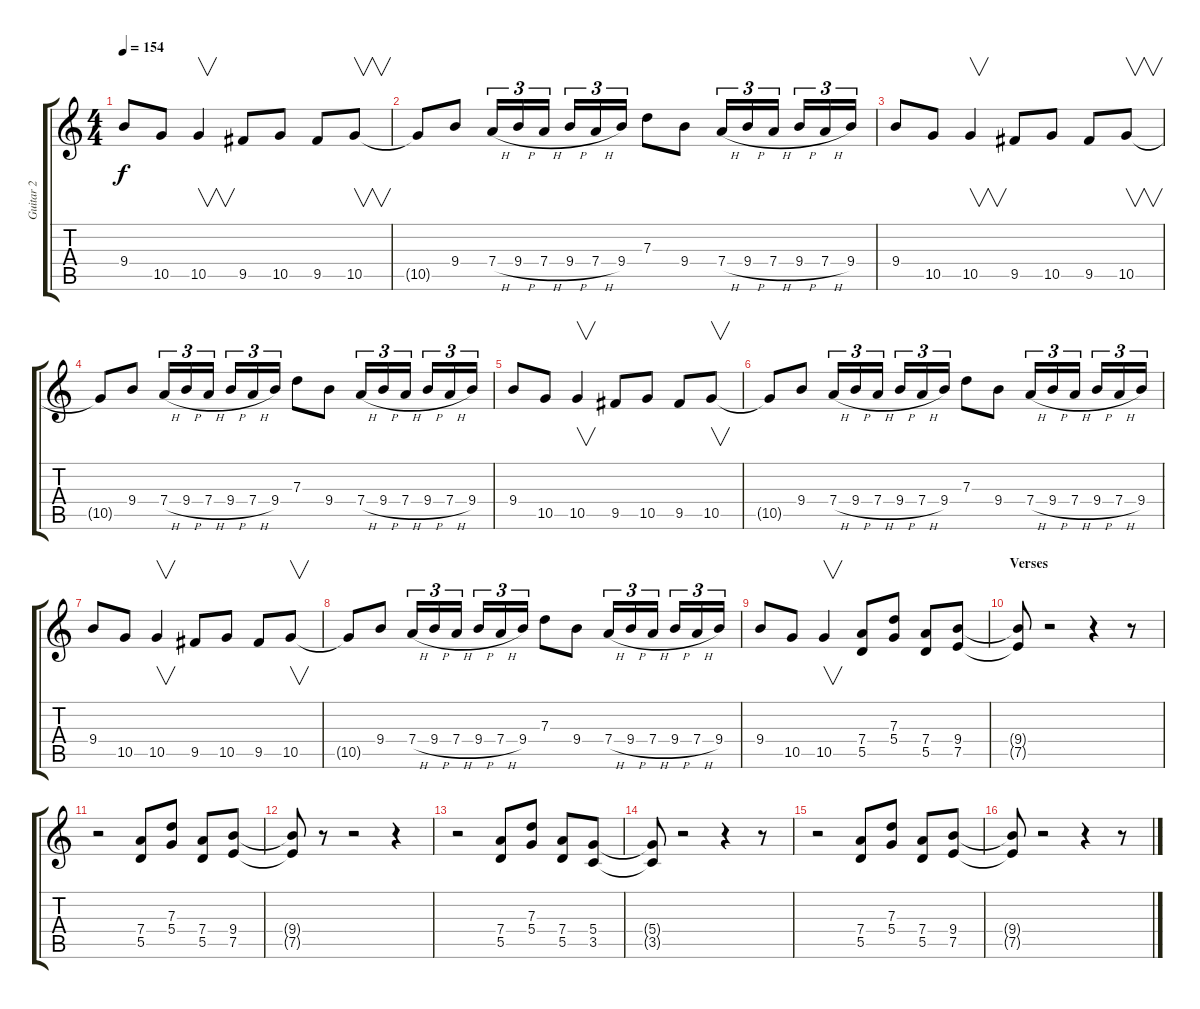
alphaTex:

\track ("Guitar 2" "Guitar 2") {instrument distortionguitar}
\staff {score tabs}
\tuning (E4 B3 G3 D3 A2 E2) {hide}
\ts (4 4)
\tempo 154
\clef g2
\ks c
9.4.8{dy f} 10.5.8 10.5.4{v} 9.5.8 10.5.8 9.5.8 10.5.8{v} |
10.5{t}.8 9.4.8 7.4{h}.16{tu (3 2)} 9.4{h}.16{tu (3 2)} 7.4{h}.16{tu (3 2)} 9.4{h}.16{tu (3 2)} 7.4{h}.16{tu (3 2)} 9.4.16{tu (3 2)} 7.3.8 9.4.8 7.4{h}.16{tu (3 2)} 9.4{h}.16{tu (3 2)} 7.4{h}.16{tu (3 2)} 9.4{h}.16{tu (3 2)} 7.4{h}.16{tu (3 2)} 9.4.16{tu (3 2)} |
9.4.8 10.5.8 10.5.4{v} 9.5.8 10.5.8 9.5.8 10.5.8{v} |
10.5{t}.8 9.4.8 7.4{h}.16{tu (3 2)} 9.4{h}.16{tu (3 2)} 7.4{h}.16{tu (3 2)} 9.4{h}.16{tu (3 2)} 7.4{h}.16{tu (3 2)} 9.4.16{tu (3 2)} 7.3.8 9.4.8 7.4{h}.16{tu (3 2)} 9.4{h}.16{tu (3 2)} 7.4{h}.16{tu (3 2)} 9.4{h}.16{tu (3 2)} 7.4{h}.16{tu (3 2)} 9.4.16{tu (3 2)} |
9.4.8 10.5.8 10.5.4{v} 9.5.8 10.5.8 9.5.8 10.5.8{v} |
10.5{t}.8 9.4.8 7.4{h}.16{tu (3 2)} 9.4{h}.16{tu (3 2)} 7.4{h}.16{tu (3 2)} 9.4{h}.16{tu (3 2)} 7.4{h}.16{tu (3 2)} 9.4.16{tu (3 2)} 7.3.8 9.4.8 7.4{h}.16{tu (3 2)} 9.4{h}.16{tu (3 2)} 7.4{h}.16{tu (3 2)} 9.4{h}.16{tu (3 2)} 7.4{h}.16{tu (3 2)} 9.4.16{tu (3 2)} |
9.4.8 10.5.8 10.5.4{v} 9.5.8 10.5.8 9.5.8 10.5.8{v} |
10.5{t}.8 9.4.8 7.4{h}.16{tu (3 2)} 9.4{h}.16{tu (3 2)} 7.4{h}.16{tu (3 2)} 9.4{h}.16{tu (3 2)} 7.4{h}.16{tu (3 2)} 9.4.16{tu (3 2)} 7.3.8 9.4.8 7.4{h}.16{tu (3 2)} 9.4{h}.16{tu (3 2)} 7.4{h}.16{tu (3 2)} 9.4{h}.16{tu (3 2)} 7.4{h}.16{tu (3 2)} 9.4.16{tu (3 2)} |
9.4.8 10.5.8 10.5.4{v} (7.4 5.5).8 (7.3 5.4).8 (7.4 5.5).8 (9.4 7.5).8 |
\section ("" "Verses")
(9.4{t} 7.5{t}).8 r.2 r.4 r.8 |
r.2 (7.4 5.5).8 (7.3 5.4).8 (7.4 5.5).8 (9.4 7.5).8 |
(9.4{t} 7.5{t}).8 r.8 r.2 r.4 |
r.2 (7.4 5.5).8 (7.3 5.4).8 (7.4 5.5).8 (5.4 3.5).8 |
(5.4{t} 3.5{t}).8 r.2 r.4 r.8 |
r.2 (7.4 5.5).8 (7.3 5.4).8 (7.4 5.5).8 (9.4 7.5).8 |
(9.4{t} 7.5{t}).8 r.2 r.4 r.8
